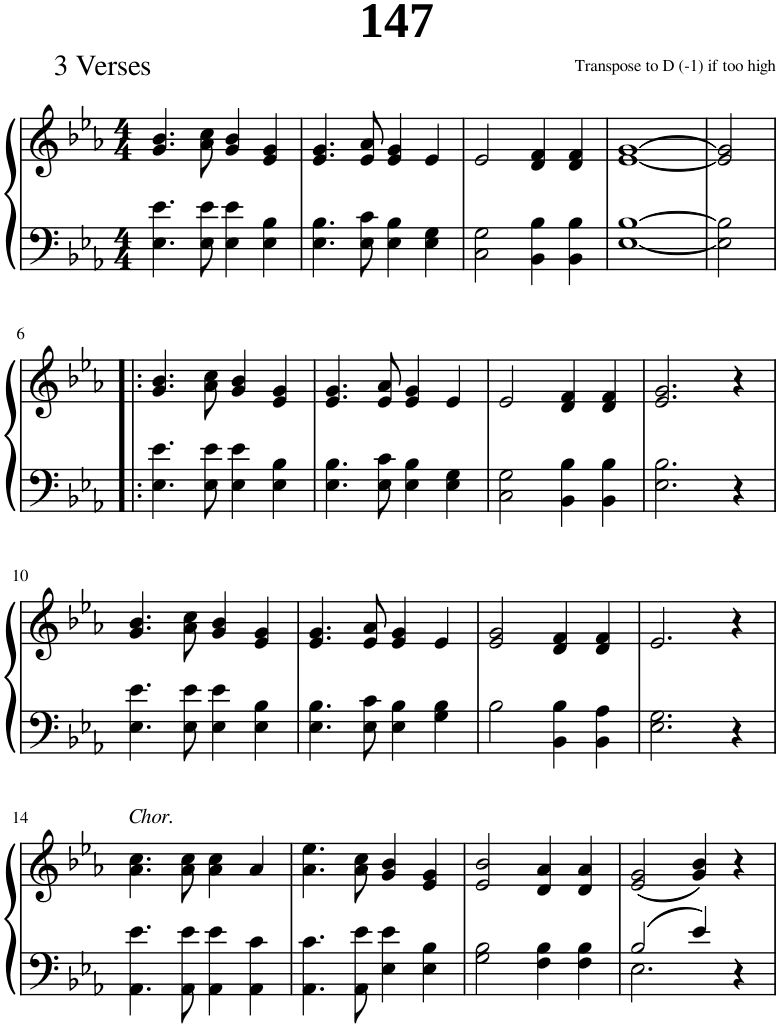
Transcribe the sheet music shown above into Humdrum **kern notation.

**kern	**kern
*part1	*part1
*staff2	*staff1
*I"Piano	*
*I'Pno.	*
*clefF4	*clefG2
*k[b-e-a-]	*k[b-e-a-]
*M4/4	*M4/4
=1	=1
4.E-\ 4.e-\	4.g/ 4.b-/
8E-\ 8e-\	8a-\ 8cc\
4E-\ 4e-\	4g/ 4b-/
4E-\ 4B-\	4e-/ 4g/
=2	=2
4.E-\ 4.B-\	4.e-/ 4.g/
8E-\ 8c\	8e-/ 8a-/
4E-\ 4B-\	4e-/ 4g/
4E-\ 4G\	4e-/
=3	=3
2C\ 2G\	2e-/
4BB-\ 4B-\	4d/ 4f/
4BB-\ 4B-\	4d/ 4f/
=4	=4
[1E- [1B-	[1e- [1g
=5	=5
2E-\] 2B-\]	2e-/] 2g/]
!!LO:LB:g=z
=6!|:	=6!|:
4.E-\ 4.e-\	4.g/ 4.b-/
8E-\ 8e-\	8a-\ 8cc\
4E-\ 4e-\	4g/ 4b-/
4E-\ 4B-\	4e-/ 4g/
=7	=7
4.E-\ 4.B-\	4.e-/ 4.g/
8E-\ 8c\	8e-/ 8a-/
4E-\ 4B-\	4e-/ 4g/
4E-\ 4G\	4e-/
=8	=8
2C\ 2G\	2e-/
4BB-\ 4B-\	4d/ 4f/
4BB-\ 4B-\	4d/ 4f/
=9	=9
2.E-\ 2.B-\	2.e-/ 2.g/
4r	4r
!!LO:LB:g=z
=10	=10
4.E-\ 4.e-\	4.g/ 4.b-/
8E-\ 8e-\	8a-\ 8cc\
4E-\ 4e-\	4g/ 4b-/
4E-\ 4B-\	4e-/ 4g/
=11	=11
4.E-\ 4.B-\	4.e-/ 4.g/
8E-\ 8c\	8e-/ 8a-/
4E-\ 4B-\	4e-/ 4g/
4G\ 4B-\	4e-/
=12	=12
2B-\	2e-/ 2g/
4BB-\ 4B-\	4d/ 4f/
4BB-\ 4A-\	4d/ 4f/
=13	=13
2.E-\ 2.G\	2.e-/
4r	4r
!!LO:LB:g=z
=14	=14
!	!LO:TX:a:i:t=Chor.
4.AA-\ 4.e-\	4.a-\ 4.cc\
8AA-\ 8e-\	8a-\ 8cc\
4AA-\ 4e-\	4a-\ 4cc\
4AA-\ 4c\	4a-/
=15	=15
4.AA-\ 4.c\	4.a-\ 4.ee-\
8AA-\ 8e-\	8a-\ 8cc\
4E-\ 4e-\	4g/ 4b-/
4E-\ 4B-\	4e-/ 4g/
=16	=16
2G\ 2B-\	2e-/ 2b-/
4F\ 4B-\	4d/ 4a-/
4F\ 4B-\	4d/ 4a-/
=17	=17
*^	*
2B-/	2.E-\	(2e-/ 2g/
4e-/	.	4g/ 4b-/)
4r	4ryy	4r
*v	*v	*
=	=
*-	*-
